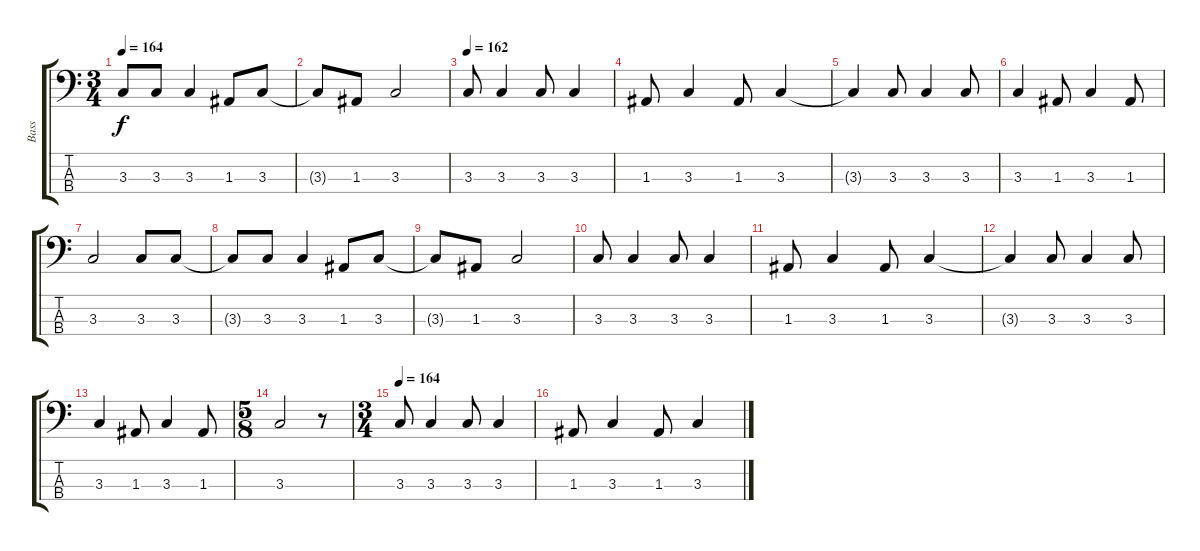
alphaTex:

\track ("Bass" "Bass") {instrument electricbassfinger}
\staff {score tabs}
\tuning (G2 D2 A1 E1) {hide}
\ts (3 4)
\tempo 164
\clef f4
\ks c
3.3{t}.8{dy f} 3.3.8 3.3.4 1.3.8 3.3.8 |
3.3{t}.8 1.3.8 3.3.2 |
\tempo 162
3.3.8 3.3.4 3.3.8 3.3.4 |
1.3.8 3.3.4 1.3.8 3.3.4 |
3.3{t}.4 3.3.8 3.3.4 3.3.8 |
3.3.4 1.3.8 3.3.4 1.3.8 |
3.3.2 3.3.8 3.3.8 |
3.3{t}.8 3.3.8 3.3.4 1.3.8 3.3.8 |
3.3{t}.8 1.3.8 3.3.2 |
3.3.8 3.3.4 3.3.8 3.3.4 |
1.3.8 3.3.4 1.3.8 3.3.4 |
3.3{t}.4 3.3.8 3.3.4 3.3.8 |
3.3.4 1.3.8 3.3.4 1.3.8 |
\ts (5 8)
3.3.2 r.8 |
\ts (3 4)
\tempo 164
3.3.8 3.3.4 3.3.8 3.3.4 |
1.3.8 3.3.4 1.3.8 3.3.4
